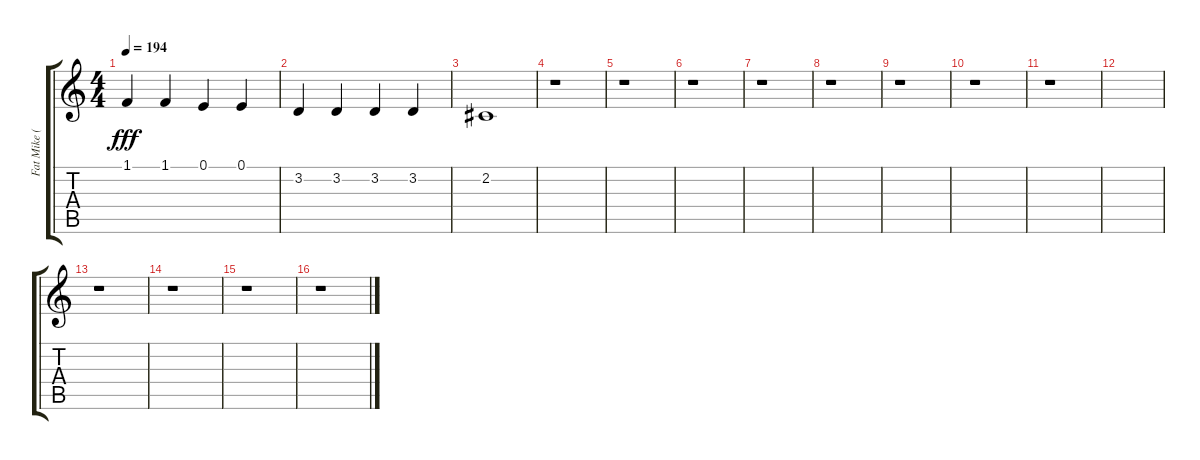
\track ("Fat Mike (Vocals)" "Fat Mike (") {instrument tenorsax}
\staff {score tabs}
\tuning (E4 B3 G3 D3 A2 E2) {hide}
\ts (4 4)
\tempo 194
\clef g2
\ks c
1.1.4{dy fff} 1.1.4 0.1.4 0.1.4 |
3.2.4 3.2.4 3.2.4 3.2.4 |
2.2.1 |
r.1 |
r.1 |
r.1 |
r.1 |
r.1 |
r.1 |
r.1 |
r.1 |
|
r.1 |
r.1 |
r.1 |
r.1
